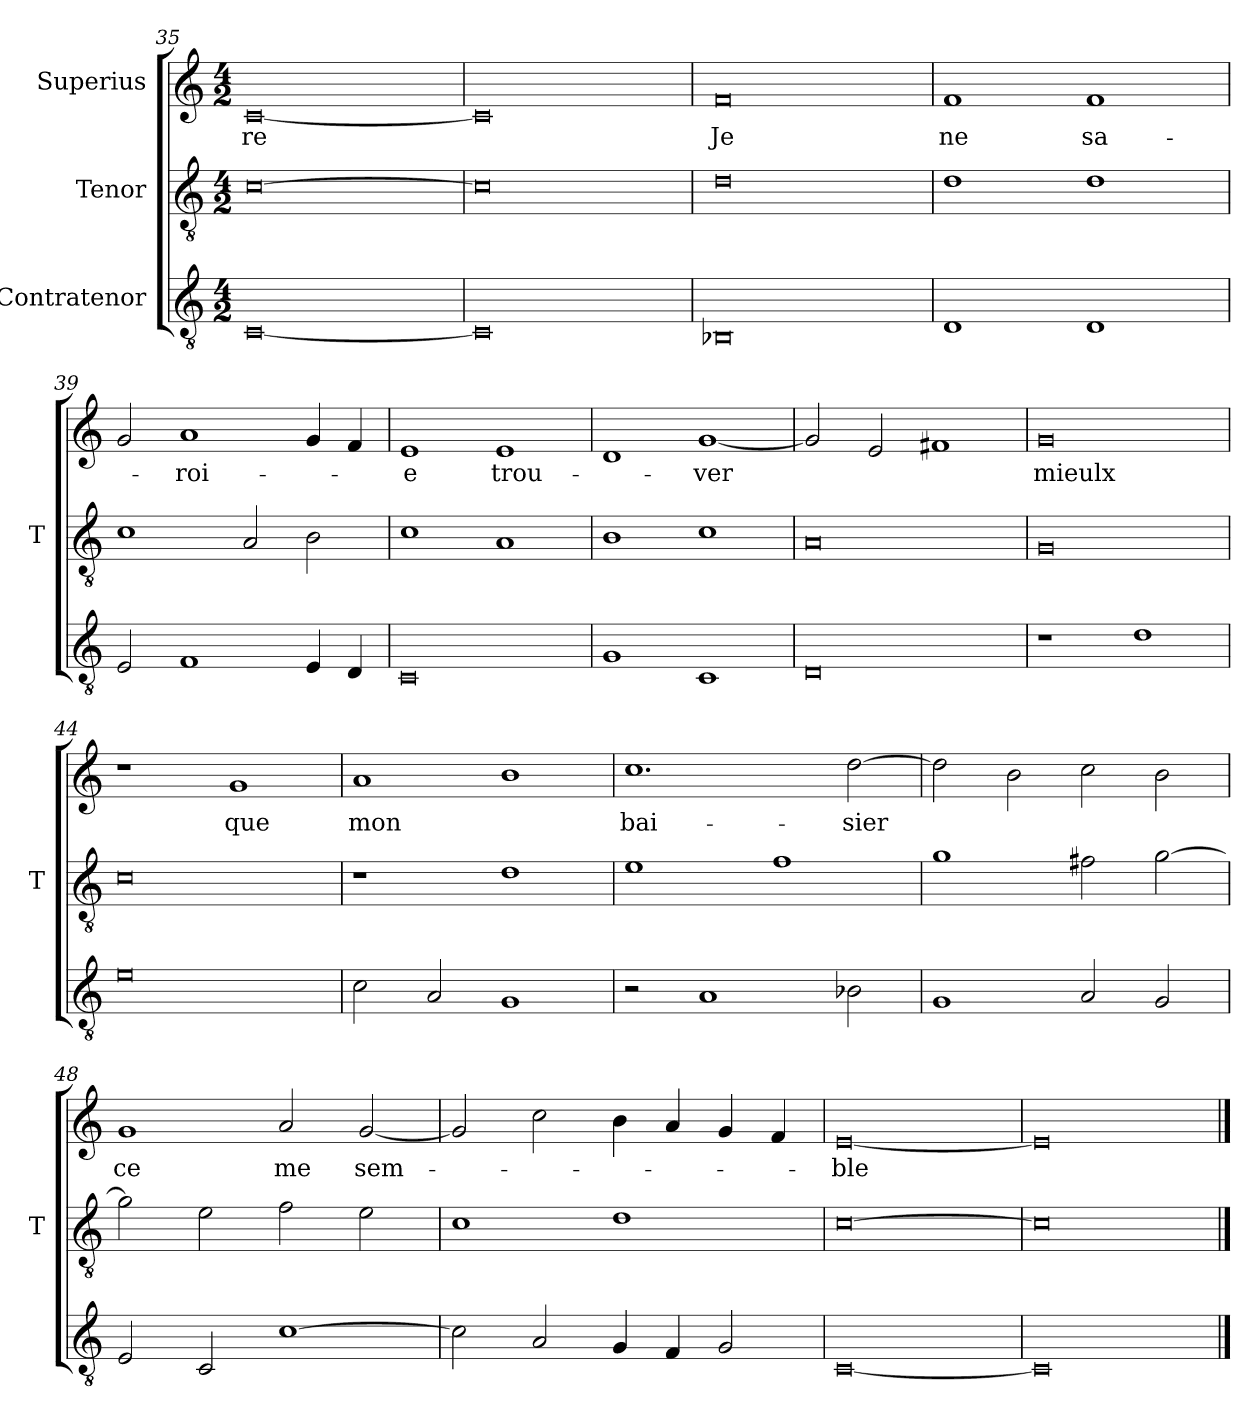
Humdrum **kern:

**kern	**kern	**kern	**text
*part3	*part2	*part1	*part1
*staff3	*staff2	*staff1	*staff1
*I"Contratenor	*I"Tenor	*I"Superius	*
*	*I'T	*	*
*clefGv2	*clefGv2	*clefG2	*
*M4/2	*M4/2	*M4/2	*
=35	=35	=35	=35
[0C	[0c	[0c	-re
=36	=36	=36	=36
0C]	0c]	0c]	.
=37	=37	=37	=37
0BB-X	0d	0f	-Je
=38	=38	=38	=38
1D	1d	1f	-ne
1D	1d	1f	sa-
=39	=39	=39	=39
2E	1c	2g	.
1F	.	1a	-roi-
.	2A	.	.
4E	2B	4g	.
4D	.	4f	.
=40	=40	=40	=40
0C	1c	1e	-e
.	1A	1e	trou-
=41	=41	=41	=41
1G	1B	1d	.
1C	1c	[1g	-ver
=42	=42	=42	=42
0D	0A	2g]	.
.	.	2e	.
.	.	1f#X	.
=43	=43	=43	=43
1r	0G	0g	-mieulx
1d	.	.	.
=44	=44	=44	=44
0e	0c	1r	.
.	.	1g	-que
=45	=45	=45	=45
2c	1r	1a	-mon
2A	.	.	.
1G	1d	1b	.
=46	=46	=46	=46
2r	1e	1.cc	bai-
1A	.	.	.
.	1f	.	.
2B-X	.	[2dd	-sier
=47	=47	=47	=47
1G	1g	2dd]	.
.	.	2b	.
2A	2f#X	2cc	.
2G	[2g	2b	.
=48	=48	=48	=48
2E	2g]	1g	-ce
2C	2e	.	.
[1c	2f	2a	-me
.	2e	[2g	sem-
=49	=49	=49	=49
2c]	1c	2g]	.
2A	.	2cc	.
4G	1d	4b	.
4F	.	4a	.
2G	.	4g	.
.	.	4f	.
=50	=50	=50	=50
[0C	[0c	[0e	-ble
=51	=51	=51	=51
0C]	0c]	0e]	.
==	==	==	==
*-	*-	*-	*-
